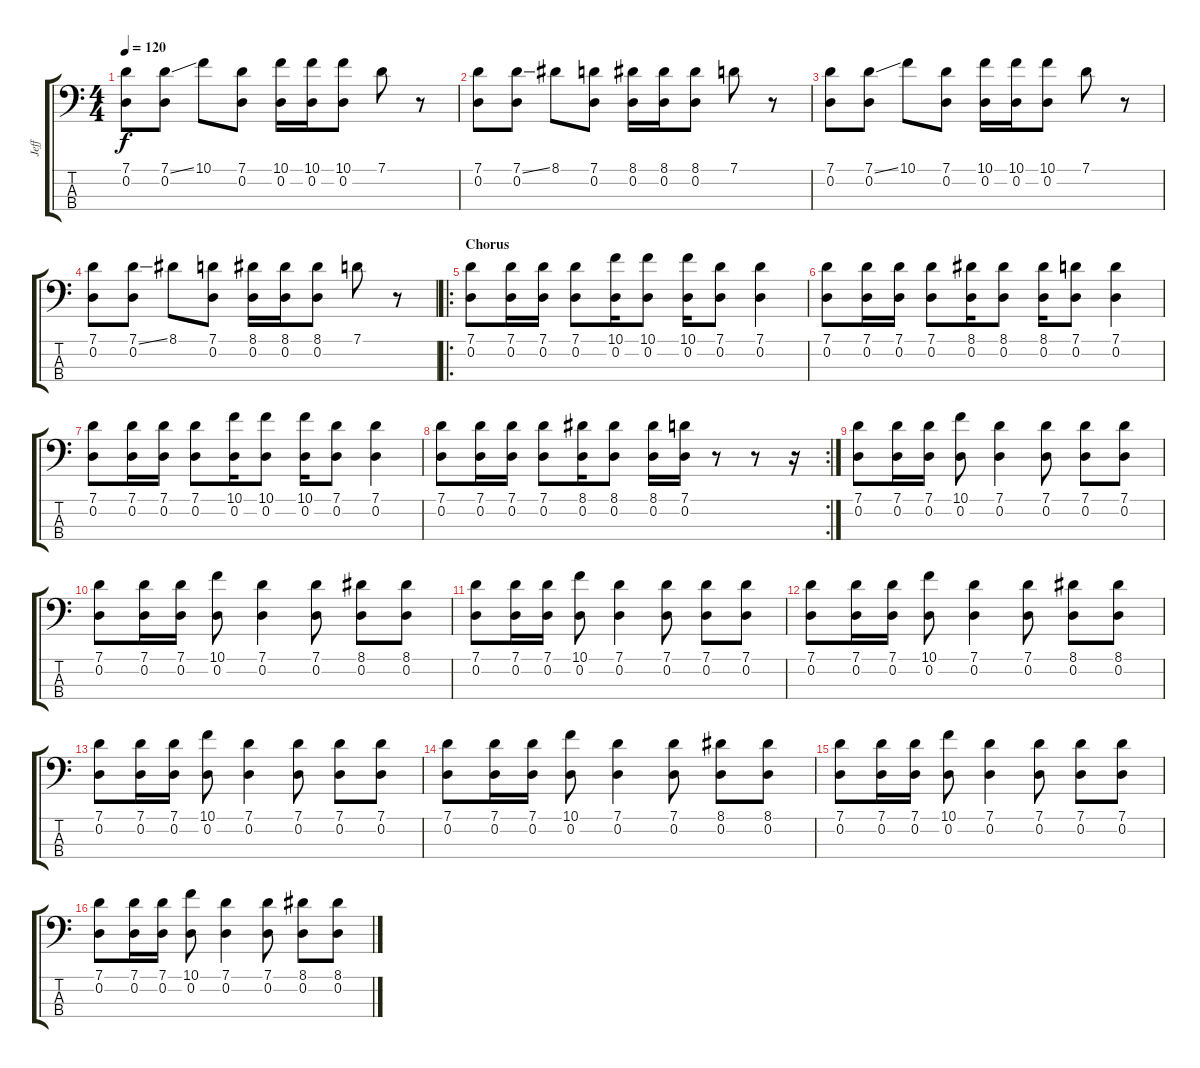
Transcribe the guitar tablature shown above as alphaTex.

\track ("Jeff" "Jeff") {instrument fretlessbass}
\staff {score tabs}
\tuning (G2 D2 A1 E1) {hide}
\ts (4 4)
\tempo 120
\clef f4
\ks c
(7.1 0.2).8{dy f} (7.1{ss} 0.2).8 10.1.8 (7.1 0.2).8 (10.1 0.2).16 (10.1 0.2).16 (10.1 0.2).8 7.1.8 r.8 |
(7.1 0.2).8 (7.1{ss} 0.2).8 8.1.8 (7.1 0.2).8 (8.1 0.2).16 (8.1 0.2).16 (8.1 0.2).8 7.1.8 r.8 |
(7.1 0.2).8 (7.1{ss} 0.2).8 10.1.8 (7.1 0.2).8 (10.1 0.2).16 (10.1 0.2).16 (10.1 0.2).8 7.1.8 r.8 |
(7.1 0.2).8 (7.1{ss} 0.2).8 8.1.8 (7.1 0.2).8 (8.1 0.2).16 (8.1 0.2).16 (8.1 0.2).8 7.1.8 r.8 |
\ro
\section ("" "Chorus")
(7.1 0.2).8 (7.1 0.2).16 (7.1 0.2).16 (7.1 0.2).8 (10.1 0.2).16 (10.1 0.2).8 (10.1 0.2).16 (7.1 0.2).8 (7.1 0.2).4 |
(7.1 0.2).8 (7.1 0.2).16 (7.1 0.2).16 (7.1 0.2).8 (8.1 0.2).16 (8.1 0.2).8 (8.1 0.2).16 (7.1 0.2).8 (7.1 0.2).4 |
(7.1 0.2).8 (7.1 0.2).16 (7.1 0.2).16 (7.1 0.2).8 (10.1 0.2).16 (10.1 0.2).8 (10.1 0.2).16 (7.1 0.2).8 (7.1 0.2).4 |
\rc 2
(7.1 0.2).8 (7.1 0.2).16 (7.1 0.2).16 (7.1 0.2).8 (8.1 0.2).16 (8.1 0.2).8 (8.1 0.2).16 (7.1 0.2).16 r.8 r.8 r.16 |
(7.1 0.2).8 (7.1 0.2).16 (7.1 0.2).16 (10.1 0.2).8 (7.1 0.2).4 (7.1 0.2).8 (7.1 0.2).8 (7.1 0.2).8 |
(7.1 0.2).8 (7.1 0.2).16 (7.1 0.2).16 (10.1 0.2).8 (7.1 0.2).4 (7.1 0.2).8 (8.1 0.2).8 (8.1 0.2).8 |
(7.1 0.2).8 (7.1 0.2).16 (7.1 0.2).16 (10.1 0.2).8 (7.1 0.2).4 (7.1 0.2).8 (7.1 0.2).8 (7.1 0.2).8 |
(7.1 0.2).8 (7.1 0.2).16 (7.1 0.2).16 (10.1 0.2).8 (7.1 0.2).4 (7.1 0.2).8 (8.1 0.2).8 (8.1 0.2).8 |
(7.1 0.2).8 (7.1 0.2).16 (7.1 0.2).16 (10.1 0.2).8 (7.1 0.2).4 (7.1 0.2).8 (7.1 0.2).8 (7.1 0.2).8 |
(7.1 0.2).8 (7.1 0.2).16 (7.1 0.2).16 (10.1 0.2).8 (7.1 0.2).4 (7.1 0.2).8 (8.1 0.2).8 (8.1 0.2).8 |
(7.1 0.2).8 (7.1 0.2).16 (7.1 0.2).16 (10.1 0.2).8 (7.1 0.2).4 (7.1 0.2).8 (7.1 0.2).8 (7.1 0.2).8 |
(7.1 0.2).8 (7.1 0.2).16 (7.1 0.2).16 (10.1 0.2).8 (7.1 0.2).4 (7.1 0.2).8 (8.1 0.2).8 (8.1 0.2).8
